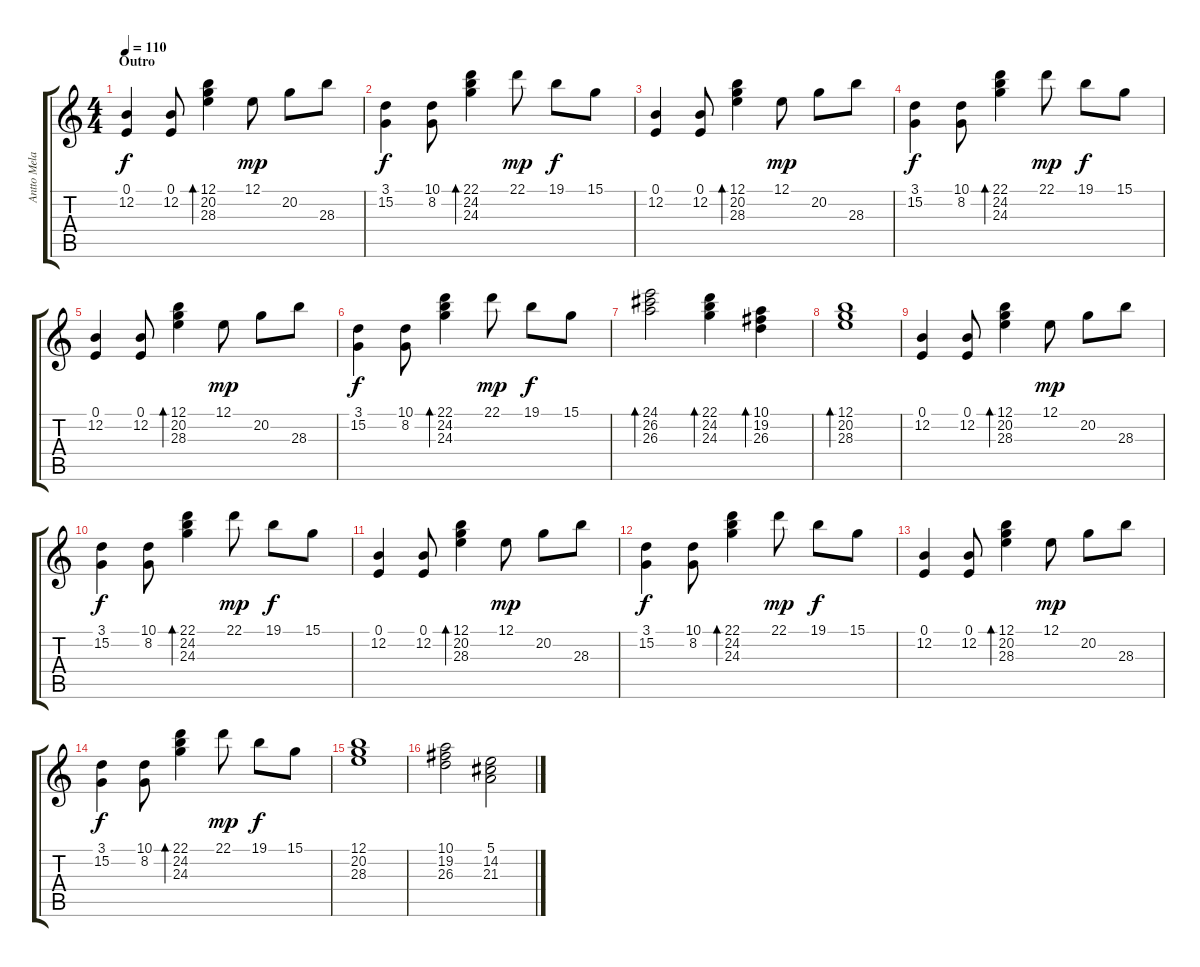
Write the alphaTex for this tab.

\track ("Antto Melasniemi (Keyboard)" "Antto Mela") {instrument acousticgrandpiano}
\staff {score tabs}
\tuning (E4 B3 G3 D3 A2 E2) {hide}
\ts (4 4)
\section ("" "Outro")
\tempo 110
\clef g2
\ks c
(0.1 12.2).4{dy f} (0.1 12.2).8 (12.1 20.2 28.3).4{bd 240} 12.1.8{dy mp} 20.2.8 28.3.8 |
(3.1 15.2).4{dy f} (10.1 8.2).8 (22.1 24.2 24.3).4{bd 240} 22.1.8{dy mp} 19.1.8{dy f} 15.1.8 |
(0.1 12.2).4 (0.1 12.2).8 (12.1 20.2 28.3).4{bd 240} 12.1.8{dy mp} 20.2.8 28.3.8 |
(3.1 15.2).4{dy f} (10.1 8.2).8 (22.1 24.2 24.3).4{bd 240} 22.1.8{dy mp} 19.1.8{dy f} 15.1.8 |
(0.1 12.2).4 (0.1 12.2).8 (12.1 20.2 28.3).4{bd 240} 12.1.8{dy mp} 20.2.8 28.3.8 |
(3.1 15.2).4{dy f} (10.1 8.2).8 (22.1 24.2 24.3).4{bd 240} 22.1.8{dy mp} 19.1.8{dy f} 15.1.8 |
(24.1 26.2 26.3).2{bd 120} (22.1 24.2 24.3).4{bd 120} (10.1 19.2 26.3).4{bd 120} |
(12.1 20.2 28.3).1{bd 120} |
(0.1 12.2).4 (0.1 12.2).8 (12.1 20.2 28.3).4{bd 240} 12.1.8{dy mp} 20.2.8 28.3.8 |
(3.1 15.2).4{dy f} (10.1 8.2).8 (22.1 24.2 24.3).4{bd 240} 22.1.8{dy mp} 19.1.8{dy f} 15.1.8 |
(0.1 12.2).4 (0.1 12.2).8 (12.1 20.2 28.3).4{bd 240} 12.1.8{dy mp} 20.2.8 28.3.8 |
(3.1 15.2).4{dy f} (10.1 8.2).8 (22.1 24.2 24.3).4{bd 240} 22.1.8{dy mp} 19.1.8{dy f} 15.1.8 |
(0.1 12.2).4 (0.1 12.2).8 (12.1 20.2 28.3).4{bd 240} 12.1.8{dy mp} 20.2.8 28.3.8 |
(3.1 15.2).4{dy f} (10.1 8.2).8 (22.1 24.2 24.3).4{bd 240} 22.1.8{dy mp} 19.1.8{dy f} 15.1.8 |
(12.1 20.2 28.3).1 |
(10.1 19.2 26.3).2 (5.1 14.2 21.3).2
